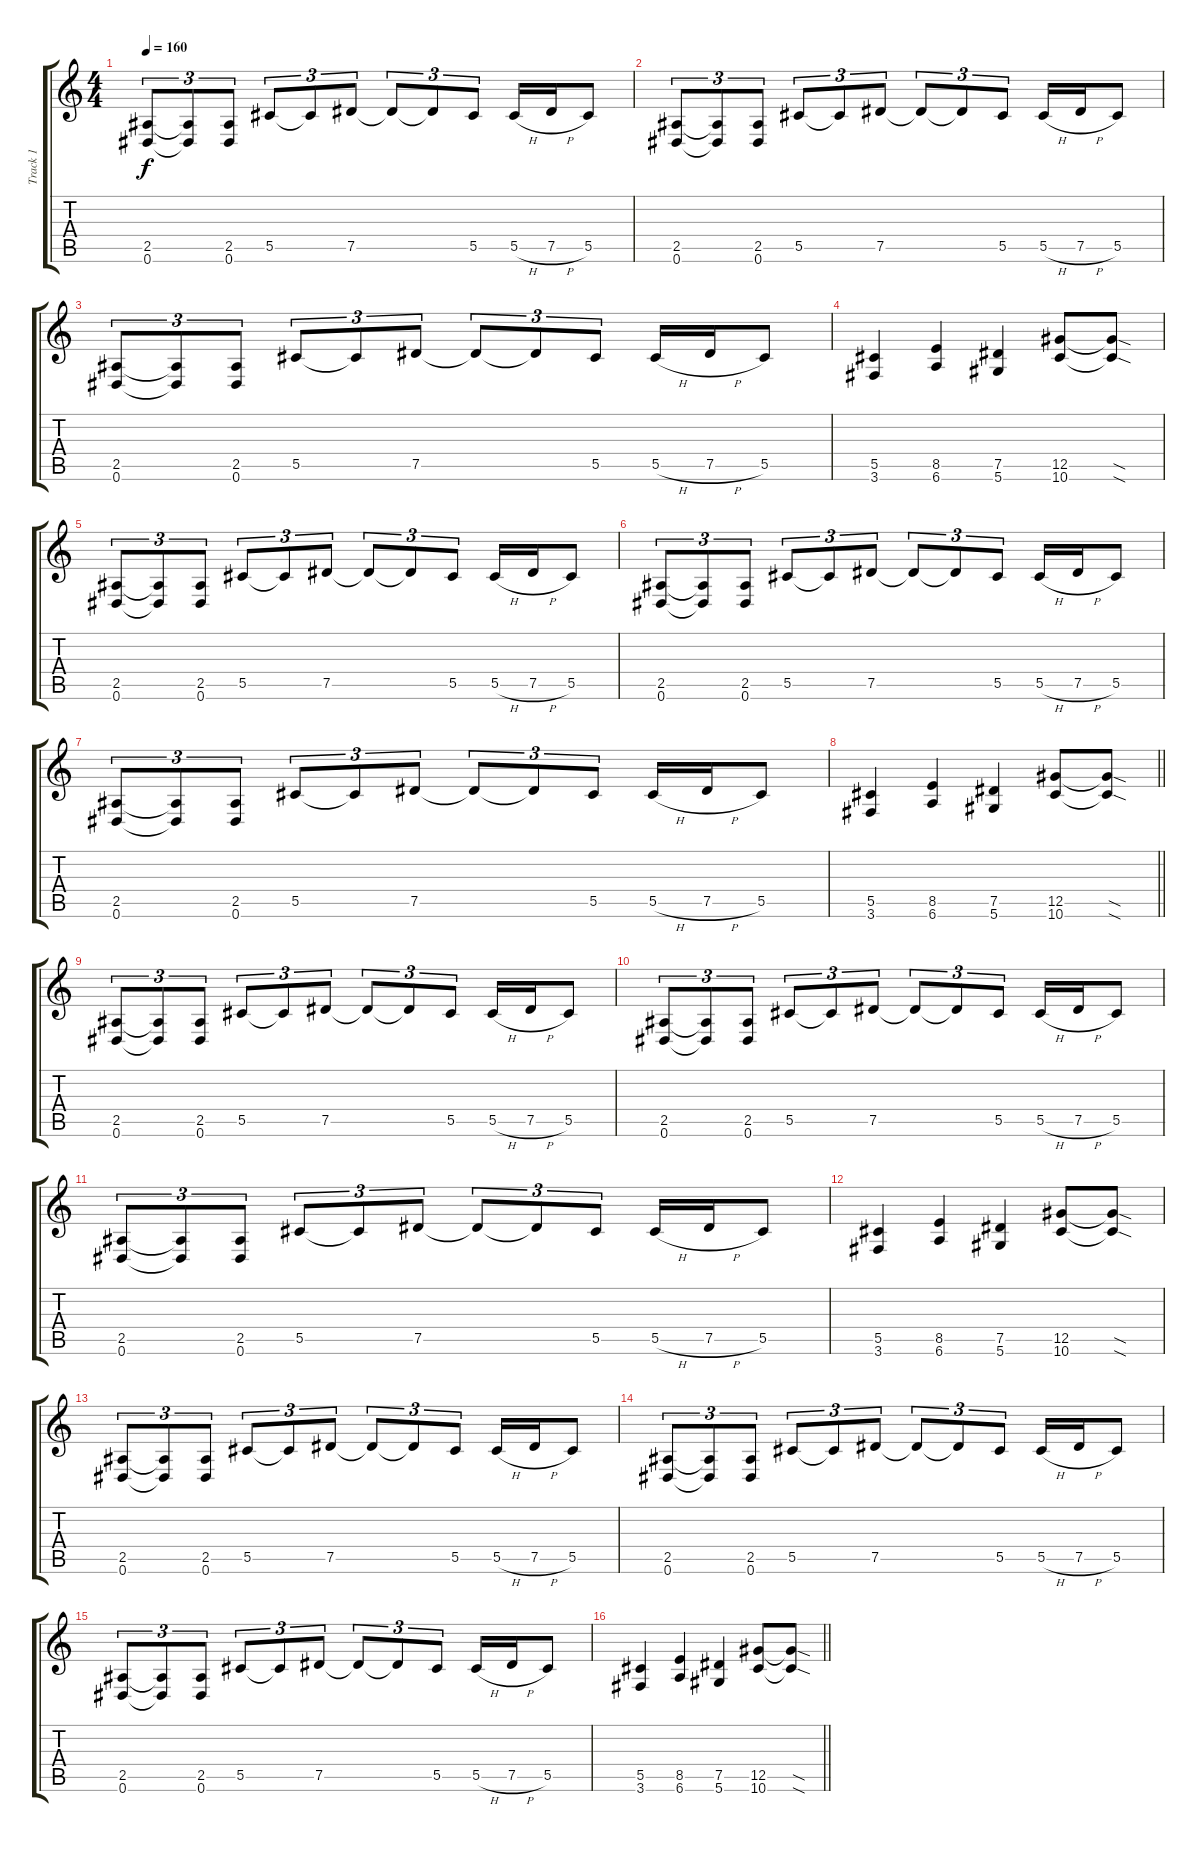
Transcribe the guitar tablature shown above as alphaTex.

\track ("Track 1" "Track 1") {instrument distortionguitar}
\staff {score tabs}
\tuning (Eb4 Bb3 Gb3 Db3 Ab2 Eb2) {hide}
\ts (4 4)
\tempo 160
\clef g2
\ks c
(2.5 0.6).8{tu (3 2) dy f} (2.5{t} 0.6{t}).8{tu (3 2)} (2.5 0.6).8{tu (3 2)} 5.5.8{tu (3 2)} 5.5{t}.8{tu (3 2)} 7.5.8{tu (3 2)} 7.5{t}.8{tu (3 2)} 7.5{t}.8{tu (3 2)} 5.5.8{tu (3 2)} 5.5{h}.16 7.5{h}.16 5.5.8 |
(2.5 0.6).8{tu (3 2)} (2.5{t} 0.6{t}).8{tu (3 2)} (2.5 0.6).8{tu (3 2)} 5.5.8{tu (3 2)} 5.5{t}.8{tu (3 2)} 7.5.8{tu (3 2)} 7.5{t}.8{tu (3 2)} 7.5{t}.8{tu (3 2)} 5.5.8{tu (3 2)} 5.5{h}.16 7.5{h}.16 5.5.8 |
(2.5 0.6).8{tu (3 2)} (2.5{t} 0.6{t}).8{tu (3 2)} (2.5 0.6).8{tu (3 2)} 5.5.8{tu (3 2)} 5.5{t}.8{tu (3 2)} 7.5.8{tu (3 2)} 7.5{t}.8{tu (3 2)} 7.5{t}.8{tu (3 2)} 5.5.8{tu (3 2)} 5.5{h}.16 7.5{h}.16 5.5.8 |
(5.5 3.6).4 (8.5 6.6).4 (7.5 5.6).4 (12.5 10.6).8 (12.5{sod t} 10.6{sod t}).8 |
(2.5 0.6).8{tu (3 2)} (2.5{t} 0.6{t}).8{tu (3 2)} (2.5 0.6).8{tu (3 2)} 5.5.8{tu (3 2)} 5.5{t}.8{tu (3 2)} 7.5.8{tu (3 2)} 7.5{t}.8{tu (3 2)} 7.5{t}.8{tu (3 2)} 5.5.8{tu (3 2)} 5.5{h}.16 7.5{h}.16 5.5.8 |
(2.5 0.6).8{tu (3 2)} (2.5{t} 0.6{t}).8{tu (3 2)} (2.5 0.6).8{tu (3 2)} 5.5.8{tu (3 2)} 5.5{t}.8{tu (3 2)} 7.5.8{tu (3 2)} 7.5{t}.8{tu (3 2)} 7.5{t}.8{tu (3 2)} 5.5.8{tu (3 2)} 5.5{h}.16 7.5{h}.16 5.5.8 |
(2.5 0.6).8{tu (3 2)} (2.5{t} 0.6{t}).8{tu (3 2)} (2.5 0.6).8{tu (3 2)} 5.5.8{tu (3 2)} 5.5{t}.8{tu (3 2)} 7.5.8{tu (3 2)} 7.5{t}.8{tu (3 2)} 7.5{t}.8{tu (3 2)} 5.5.8{tu (3 2)} 5.5{h}.16 7.5{h}.16 5.5.8 |
\barLineRight lightlight
(5.5 3.6).4 (8.5 6.6).4 (7.5 5.6).4 (12.5 10.6).8 (12.5{sod t} 10.6{sod t}).8 |
(2.5 0.6).8{tu (3 2)} (2.5{t} 0.6{t}).8{tu (3 2)} (2.5 0.6).8{tu (3 2)} 5.5.8{tu (3 2)} 5.5{t}.8{tu (3 2)} 7.5.8{tu (3 2)} 7.5{t}.8{tu (3 2)} 7.5{t}.8{tu (3 2)} 5.5.8{tu (3 2)} 5.5{h}.16 7.5{h}.16 5.5.8 |
(2.5 0.6).8{tu (3 2)} (2.5{t} 0.6{t}).8{tu (3 2)} (2.5 0.6).8{tu (3 2)} 5.5.8{tu (3 2)} 5.5{t}.8{tu (3 2)} 7.5.8{tu (3 2)} 7.5{t}.8{tu (3 2)} 7.5{t}.8{tu (3 2)} 5.5.8{tu (3 2)} 5.5{h}.16 7.5{h}.16 5.5.8 |
(2.5 0.6).8{tu (3 2)} (2.5{t} 0.6{t}).8{tu (3 2)} (2.5 0.6).8{tu (3 2)} 5.5.8{tu (3 2)} 5.5{t}.8{tu (3 2)} 7.5.8{tu (3 2)} 7.5{t}.8{tu (3 2)} 7.5{t}.8{tu (3 2)} 5.5.8{tu (3 2)} 5.5{h}.16 7.5{h}.16 5.5.8 |
(5.5 3.6).4 (8.5 6.6).4 (7.5 5.6).4 (12.5 10.6).8 (12.5{sod t} 10.6{sod t}).8 |
(2.5 0.6).8{tu (3 2)} (2.5{t} 0.6{t}).8{tu (3 2)} (2.5 0.6).8{tu (3 2)} 5.5.8{tu (3 2)} 5.5{t}.8{tu (3 2)} 7.5.8{tu (3 2)} 7.5{t}.8{tu (3 2)} 7.5{t}.8{tu (3 2)} 5.5.8{tu (3 2)} 5.5{h}.16 7.5{h}.16 5.5.8 |
(2.5 0.6).8{tu (3 2)} (2.5{t} 0.6{t}).8{tu (3 2)} (2.5 0.6).8{tu (3 2)} 5.5.8{tu (3 2)} 5.5{t}.8{tu (3 2)} 7.5.8{tu (3 2)} 7.5{t}.8{tu (3 2)} 7.5{t}.8{tu (3 2)} 5.5.8{tu (3 2)} 5.5{h}.16 7.5{h}.16 5.5.8 |
(2.5 0.6).8{tu (3 2)} (2.5{t} 0.6{t}).8{tu (3 2)} (2.5 0.6).8{tu (3 2)} 5.5.8{tu (3 2)} 5.5{t}.8{tu (3 2)} 7.5.8{tu (3 2)} 7.5{t}.8{tu (3 2)} 7.5{t}.8{tu (3 2)} 5.5.8{tu (3 2)} 5.5{h}.16 7.5{h}.16 5.5.8 |
\barLineRight lightlight
(5.5 3.6).4 (8.5 6.6).4 (7.5 5.6).4 (12.5 10.6).8 (12.5{sod t} 10.6{sod t}).8
